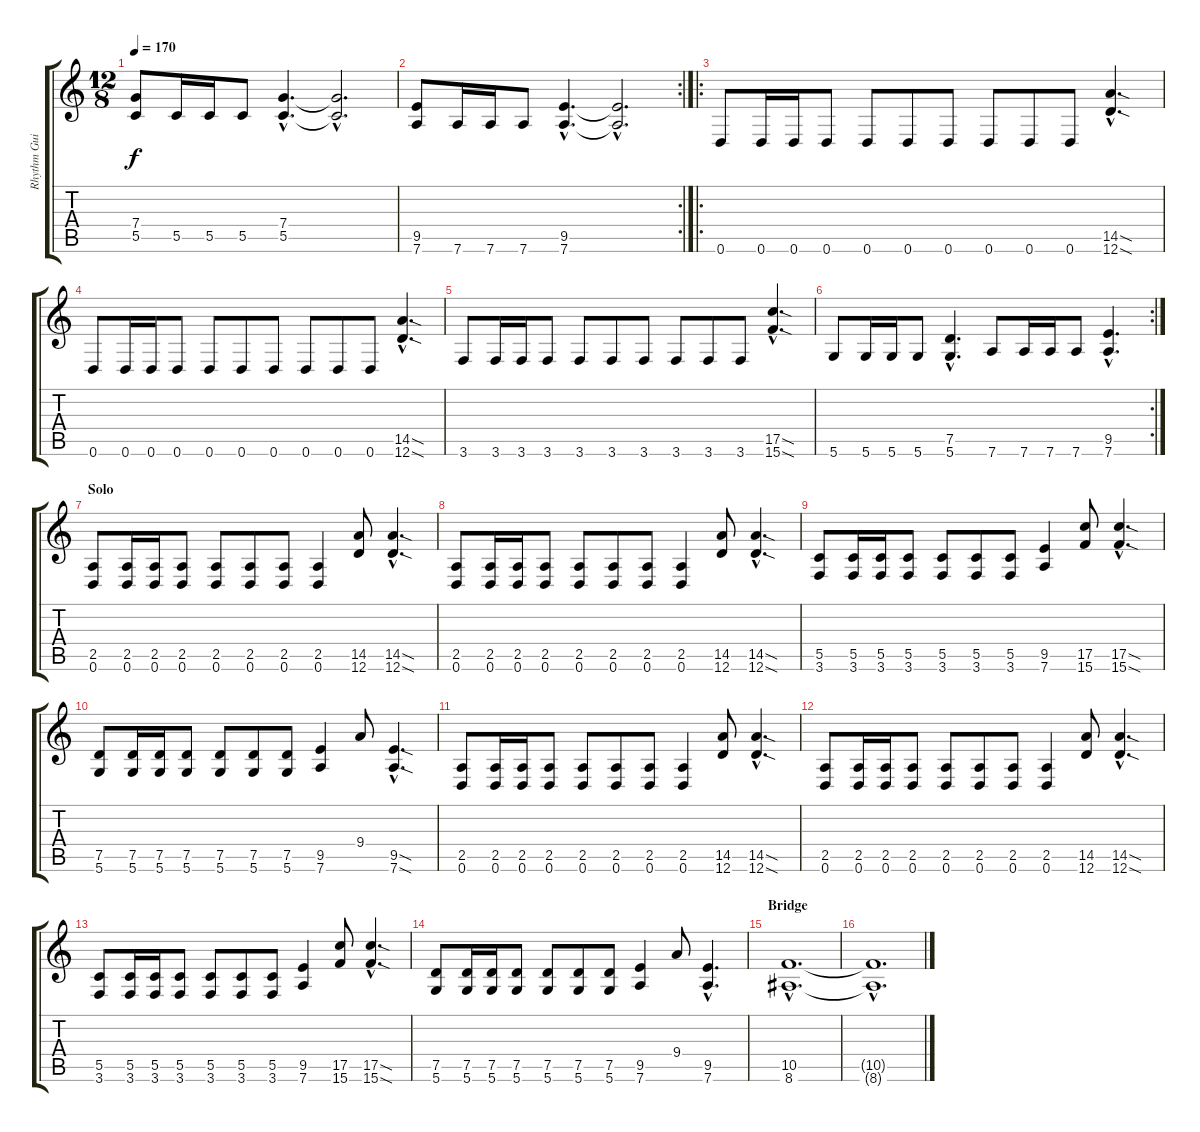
\track ("Rhythm Guitar" "Rhythm Gui") {instrument distortionguitar}
\staff {score tabs}
\tuning (D4 A3 F3 C3 G2 D2) {hide}
\ts (12 8)
\tempo 170
\clef g2
\ks c
(7.4 5.5).8{dy f} 5.5.16 5.5.16 5.5.8 (7.4{hac} 5.5{hac}).4{d} (7.4{hac t} 5.5{hac t}).2{d} |
\rc 2
(9.5 7.6).8 7.6.16 7.6.16 7.6.8 (9.5{hac} 7.6{hac}).4{d} (9.5{hac t} 7.6{hac t}).2{d} |
\ro
0.6.8 0.6.16 0.6.16 0.6.8 0.6.8 0.6.8 0.6.8 0.6.8 0.6.8 0.6.8 (14.5{sod hac} 12.6{sod hac}).4{d} |
0.6.8 0.6.16 0.6.16 0.6.8 0.6.8 0.6.8 0.6.8 0.6.8 0.6.8 0.6.8 (14.5{sod hac} 12.6{sod hac}).4{d} |
3.6.8 3.6.16 3.6.16 3.6.8 3.6.8 3.6.8 3.6.8 3.6.8 3.6.8 3.6.8 (17.5{sod hac} 15.6{sod hac}).4{d} |
\rc 2
5.6.8 5.6.16 5.6.16 5.6.8 (7.5{hac} 5.6{hac}).4{d} 7.6.8 7.6.16 7.6.16 7.6.8 (9.5{hac} 7.6{hac}).4{d} |
\section ("" "Solo")
(2.5 0.6).8 (2.5 0.6).16 (2.5 0.6).16 (2.5 0.6).8 (2.5 0.6).8 (2.5 0.6).8 (2.5 0.6).8 (2.5 0.6).4 (14.5 12.6).8 (14.5{sod hac} 12.6{sod hac}).4{d} |
(2.5 0.6).8 (2.5 0.6).16 (2.5 0.6).16 (2.5 0.6).8 (2.5 0.6).8 (2.5 0.6).8 (2.5 0.6).8 (2.5 0.6).4 (14.5 12.6).8 (14.5{sod hac} 12.6{sod hac}).4{d} |
(5.5 3.6).8 (5.5 3.6).16 (5.5 3.6).16 (5.5 3.6).8 (5.5 3.6).8 (5.5 3.6).8 (5.5 3.6).8 (9.5 7.6).4 (17.5 15.6).8 (17.5{sod hac} 15.6{sod hac}).4{d} |
(7.5 5.6).8 (7.5 5.6).16 (7.5 5.6).16 (7.5 5.6).8 (7.5 5.6).8 (7.5 5.6).8 (7.5 5.6).8 (9.5 7.6).4 9.4.8 (9.5{sod hac} 7.6{sod hac}).4{d} |
(2.5 0.6).8 (2.5 0.6).16 (2.5 0.6).16 (2.5 0.6).8 (2.5 0.6).8 (2.5 0.6).8 (2.5 0.6).8 (2.5 0.6).4 (14.5 12.6).8 (14.5{sod hac} 12.6{sod hac}).4{d} |
(2.5 0.6).8 (2.5 0.6).16 (2.5 0.6).16 (2.5 0.6).8 (2.5 0.6).8 (2.5 0.6).8 (2.5 0.6).8 (2.5 0.6).4 (14.5 12.6).8 (14.5{sod hac} 12.6{sod hac}).4{d} |
(5.5 3.6).8 (5.5 3.6).16 (5.5 3.6).16 (5.5 3.6).8 (5.5 3.6).8 (5.5 3.6).8 (5.5 3.6).8 (9.5 7.6).4 (17.5 15.6).8 (17.5{sod hac} 15.6{sod hac}).4{d} |
(7.5 5.6).8 (7.5 5.6).16 (7.5 5.6).16 (7.5 5.6).8 (7.5 5.6).8 (7.5 5.6).8 (7.5 5.6).8 (9.5 7.6).4 9.4.8 (9.5{hac} 7.6{hac}).4{d} |
\section ("" "Bridge")
(10.5{hac} 8.6{hac}).1{d} |
(10.5{hac t} 8.6{hac t}).1{d}
